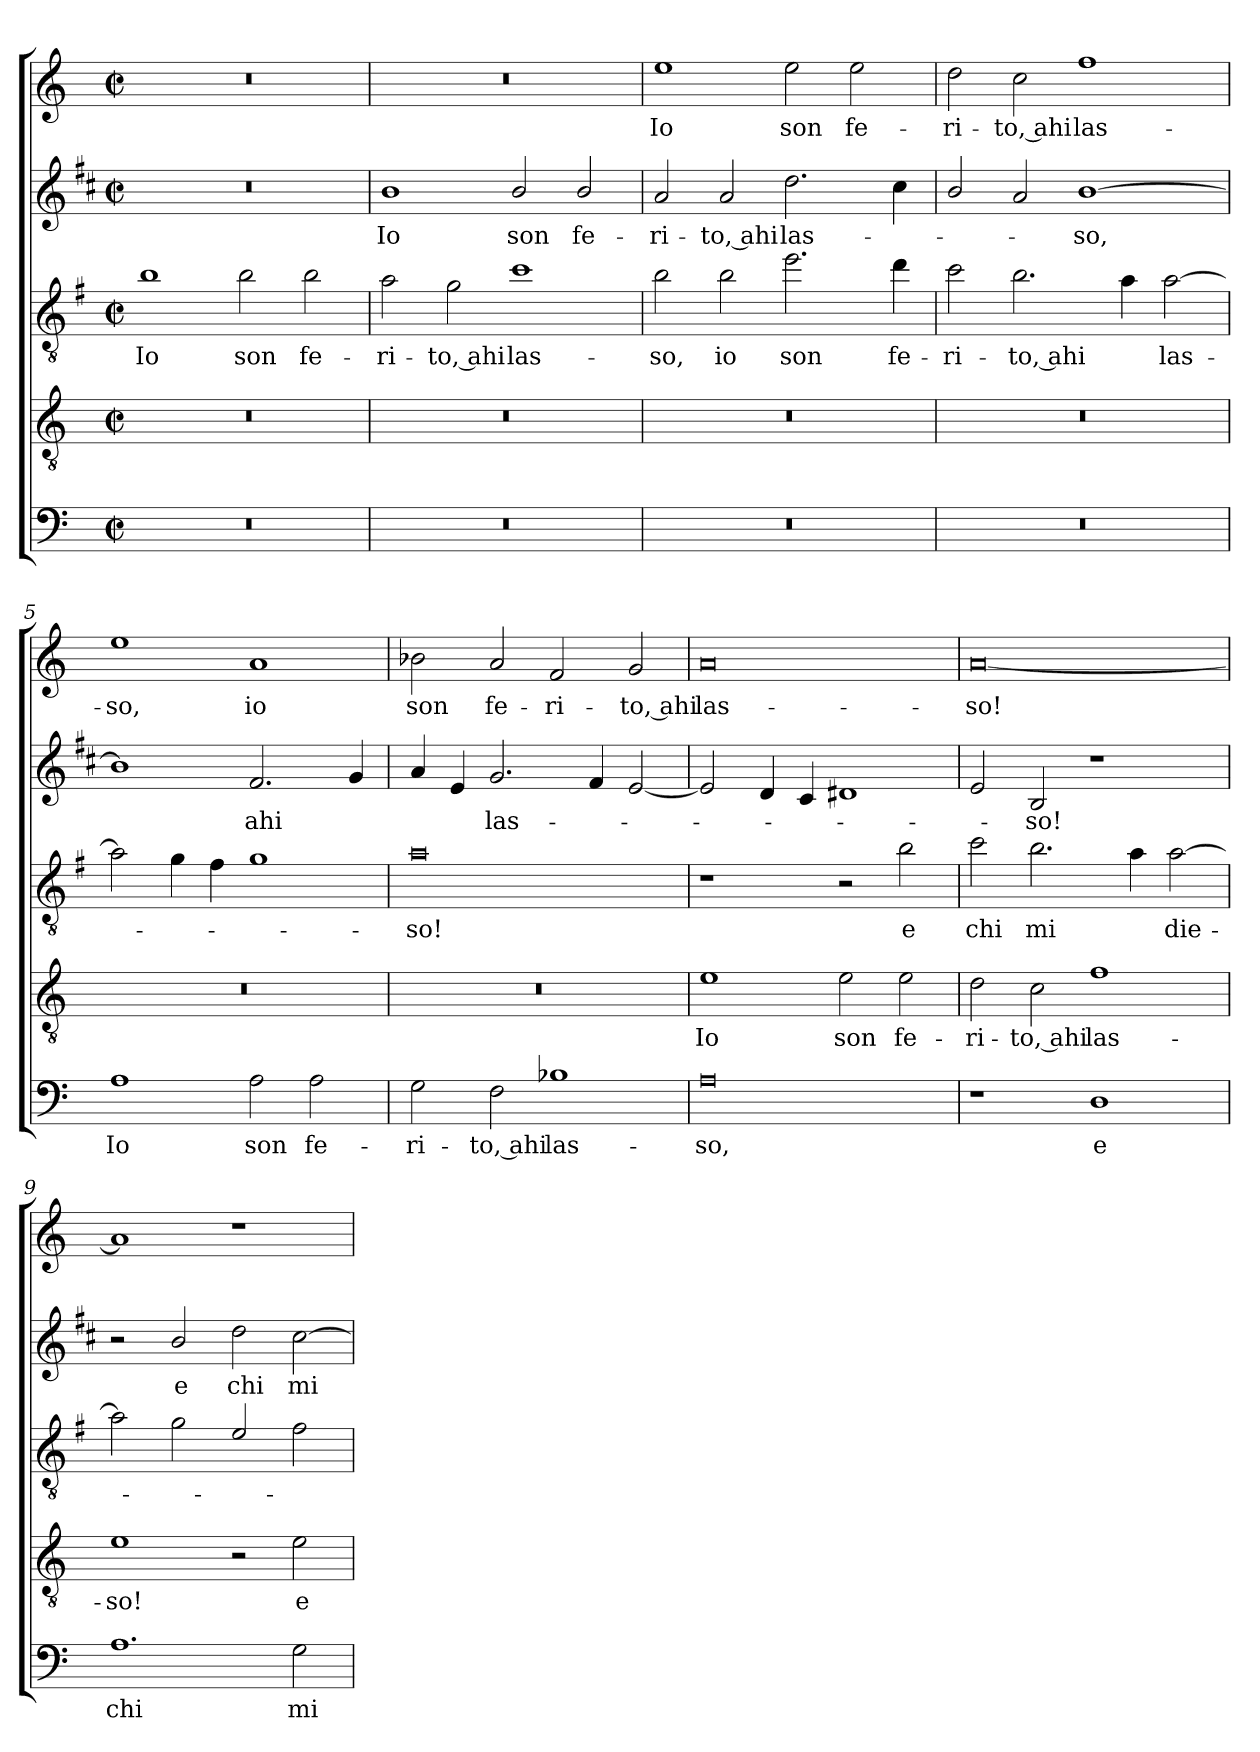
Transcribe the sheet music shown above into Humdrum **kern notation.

**kern	**text	**kern	**text	**kern	**text	**kern	**text	**kern	**text
*part5	*part5	*part4	*part4	*part3	*part3	*part2	*part2	*part1	*part1
*staff5	*staff5	*staff4	*staff4	*staff3	*staff3	*staff2	*staff2	*staff1	*staff1
*clefF4	*	*clefGv2	*	*clefGv2	*	*clefG2	*	*clefG2	*
*	*	*	*	*ITrd4c7	*	*ITrd1c2	*	*	*
*k[]	*	*k[]	*	*k[]	*	*k[]	*	*k[]	*
*M4/2	*	*M4/2	*	*M4/2	*	*M4/2	*	*M4/2	*
*met(c|)	*	*met(c|)	*	*met(c|)	*	*met(c|)	*	*met(c|)	*
=1	=1	=1	=1	=1	=1	=1	=1	=1	=1
!	!	!	!	!	!LO:LY:b	!	!	!	!
0r	.	0r	.	1e	Io	0r	.	0r	.
!	!	!	!	!	!LO:LY:b	!	!	!	!
.	.	.	.	2e\	son	.	.	.	.
!	!	!	!	!	!LO:LY:b	!	!	!	!
.	.	.	.	2e\	fe-	.	.	.	.
=2	=2	=2	=2	=2	=2	=2	=2	=2	=2
!	!	!	!	!	!LO:LY:b	!	!LO:LY:b	!	!
0r	.	0r	.	2d\	-ri-	1a	Io	0r	.
!	!	!	!	!	!LO:LY:b	!	!	!	!
.	.	.	.	2c\	-to, ahi	.	.	.	.
!	!	!	!	!	!LO:LY:b	!	!LO:LY:b	!	!
.	.	.	.	1f	las-	2a/	son	.	.
!	!	!	!	!	!	!	!LO:LY:b	!	!
.	.	.	.	.	.	2a/	fe-	.	.
=3	=3	=3	=3	=3	=3	=3	=3	=3	=3
!	!	!	!	!	!LO:LY:b	!	!LO:LY:b	!	!LO:LY:b
0r	.	0r	.	2e\	-so,	2g/	-ri-	1ee	Io
!	!	!	!	!	!LO:LY:b	!	!LO:LY:b	!	!
.	.	.	.	2e\	io	2g/	-to, ahi	.	.
!	!	!	!	!	!LO:LY:b	!	!LO:LY:b	!	!LO:LY:b
.	.	.	.	2.a\	son	2.cc\	las-	2ee\	son
!	!	!	!	!	!	!	!	!	!LO:LY:b
.	.	.	.	.	.	.	.	2ee\	fe-
!	!	!	!	!	!LO:LY:b	!	!	!	!
.	.	.	.	4g\	fe-	4b\	.	.	.
=4	=4	=4	=4	=4	=4	=4	=4	=4	=4
!	!	!	!	!	!LO:LY:b	!	!	!	!LO:LY:b
0r	.	0r	.	2f\	-ri-	2a/	.	2dd\	-ri-
!	!	!	!	!	!LO:LY:b	!	!	!	!LO:LY:b
.	.	.	.	2.e\	-to, ahi	2g/	.	2cc\	to, ahi
!	!	!	!	!	!	!	!LO:LY:b	!	!LO:LY:b
.	.	.	.	.	.	[1a	-so,	1ff	las-
.	.	.	.	4d\	.	.	.	.	.
!	!	!	!	!	!LO:LY:b	!	!	!	!
.	.	.	.	[2d\	las-	.	.	.	.
=5	=5	=5	=5	=5	=5	=5	=5	=5	=5
!	!LO:LY:b	!	!	!	!	!	!	!	!LO:LY:b
1A	Io	0r	.	2d\]	.	1a]	.	1ee	-so,
.	.	.	.	4c\	.	.	.	.	.
.	.	.	.	4B\	.	.	.	.	.
!	!LO:LY:b	!	!	!	!	!	!LO:LY:b	!	!LO:LY:b
2A\	son	.	.	1c	.	2.e/	ahi	1a	io
!	!LO:LY:b	!	!	!	!	!	!	!	!
2A\	fe-	.	.	.	.	.	.	.	.
.	.	.	.	.	.	4f/	.	.	.
=6	=6	=6	=6	=6	=6	=6	=6	=6	=6
!	!LO:LY:b	!	!	!	!LO:LY:b	!	!	!	!LO:LY:b
2G\	-ri-	0r	.	0d	-so!	4g/	.	2b-X\	son
.	.	.	.	.	.	4d/	.	.	.
!	!LO:LY:b	!	!	!	!	!	!LO:LY:b	!	!LO:LY:b
2F\	-to, ahi	.	.	.	.	2.f/	las-	2a/	fe-
!	!LO:LY:b	!	!	!	!	!	!	!	!LO:LY:b
1B-X	las-	.	.	.	.	.	.	2f/	-ri-
.	.	.	.	.	.	4e/	.	.	.
!	!	!	!	!	!	!	!	!	!LO:LY:b
.	.	.	.	.	.	[2d/	.	2g/	-to, ahi
=7	=7	=7	=7	=7	=7	=7	=7	=7	=7
!	!LO:LY:b	!	!LO:LY:b	!	!	!	!	!	!LO:LY:b
0A	-so,	1e	Io	1r	.	2d/]	.	0a	las-
.	.	.	.	.	.	4c/	.	.	.
.	.	.	.	.	.	4B/	.	.	.
!	!	!	!LO:LY:b	!	!	!	!	!	!
.	.	2e\	son	2r	.	1c#X	.	.	.
!	!	!	!LO:LY:b	!	!LO:LY:b	!	!	!	!
.	.	2e\	fe-	2e\	e	.	.	.	.
!!LO:LB:g=z
=8	=8	=8	=8	=8	=8	=8	=8	=8	=8
!	!	!	!LO:LY:b	!	!LO:LY:b	!	!	!	!LO:LY:b
1r	.	2d\	-ri-	2f\	chi	2d/	.	[0a	-so!
!	!	!	!LO:LY:b	!	!LO:LY:b	!	!LO:LY:b	!	!
.	.	2c\	-to, ahi	2.e\	mi	2A/	-so!	.	.
!	!LO:LY:b	!	!LO:LY:b	!	!	!	!	!	!
1D	e	1f	las-	.	.	1r	.	.	.
.	.	.	.	4d\	.	.	.	.	.
!	!	!	!	!	!LO:LY:b	!	!	!	!
.	.	.	.	[2d\	die-	.	.	.	.
=9	=9	=9	=9	=9	=9	=9	=9	=9	=9
!	!LO:LY:b	!	!LO:LY:b	!	!	!	!	!	!
1.A	chi	1e	-so!	2d\]	.	2r	.	1a]	.
!	!	!	!	!	!	!	!LO:LY:b	!	!
.	.	.	.	2c\	.	2a/	e	.	.
!	!	!	!	!	!	!	!LO:LY:b	!	!
.	.	2r	.	2A/	.	2cc\	chi	1r	.
!	!LO:LY:b	!	!LO:LY:b	!	!	!	!LO:LY:b	!	!
2G\	mi	2e\	e	2B\	.	[2b\	mi	.	.
=	=	=	=	=	=	=	=	=	=
*-	*-	*-	*-	*-	*-	*-	*-	*-	*-
